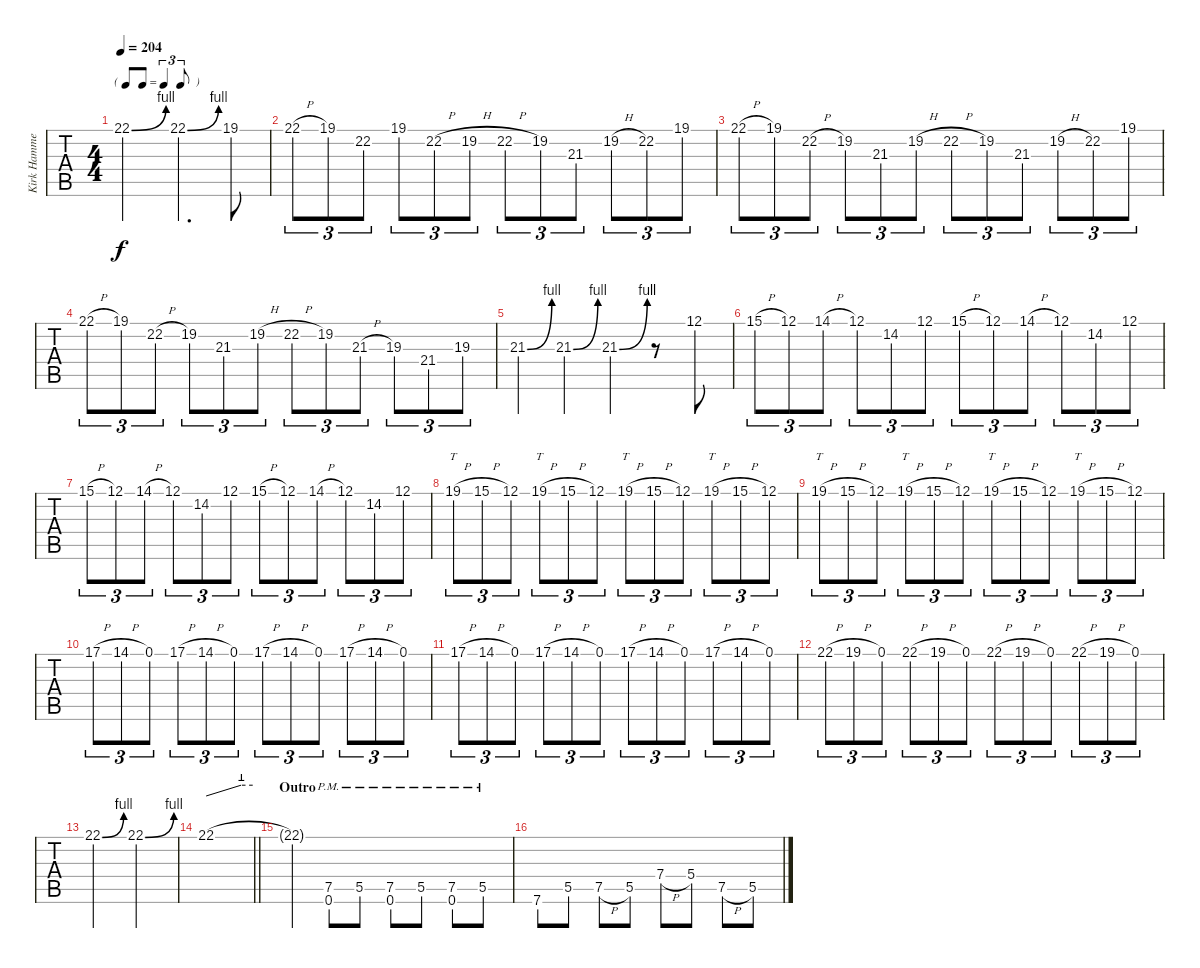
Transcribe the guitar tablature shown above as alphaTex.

\track ("Kirk Hammett" "Kirk Hamme") {instrument distortionguitar}
\staff {tabs}
\tuning (E4 B3 G3 D3 A2 E2) {hide}
\ts (4 4)
\tf triplet8th
\tempo 204
\clef g2
\ks c
22.1{be (bend 0 0 60 4)}.2{dy f} 22.1{be (bend 0 0 60 4)}.4{d} 19.1.8 |
22.1{h}.8{tu (3 2)} 19.1.8{tu (3 2)} 22.2.8{tu (3 2)} 19.1.8{tu (3 2)} 22.2{h}.8{tu (3 2)} 19.2{h}.8{tu (3 2)} 22.2{h}.8{tu (3 2)} 19.2.8{tu (3 2)} 21.3.8{tu (3 2)} 19.2{h}.8{tu (3 2)} 22.2.8{tu (3 2)} 19.1.8{tu (3 2)} |
22.1{h}.8{tu (3 2)} 19.1.8{tu (3 2)} 22.2{h}.8{tu (3 2)} 19.2.8{tu (3 2)} 21.3.8{tu (3 2)} 19.2{h}.8{tu (3 2)} 22.2{h}.8{tu (3 2)} 19.2.8{tu (3 2)} 21.3.8{tu (3 2)} 19.2{h}.8{tu (3 2)} 22.2.8{tu (3 2)} 19.1.8{tu (3 2)} |
22.1{h}.8{tu (3 2)} 19.1.8{tu (3 2)} 22.2{h}.8{tu (3 2)} 19.2.8{tu (3 2)} 21.3.8{tu (3 2)} 19.2{h}.8{tu (3 2)} 22.2{h}.8{tu (3 2)} 19.2.8{tu (3 2)} 21.3{h}.8{tu (3 2)} 19.3.8{tu (3 2)} 21.4.8{tu (3 2)} 19.3.8{tu (3 2)} |
21.3{be (bend 0 0 60 4)}.4 21.3{be (bend 0 0 60 4)}.4 21.3{be (bend 0 0 60 4)}.4 r.8 12.1.8 |
15.1{h}.8{tu (3 2)} 12.1.8{tu (3 2)} 14.1{h}.8{tu (3 2)} 12.1.8{tu (3 2)} 14.2.8{tu (3 2)} 12.1.8{tu (3 2)} 15.1{h}.8{tu (3 2)} 12.1.8{tu (3 2)} 14.1{h}.8{tu (3 2)} 12.1.8{tu (3 2)} 14.2.8{tu (3 2)} 12.1.8{tu (3 2)} |
15.1{h}.8{tu (3 2)} 12.1.8{tu (3 2)} 14.1{h}.8{tu (3 2)} 12.1.8{tu (3 2)} 14.2.8{tu (3 2)} 12.1.8{tu (3 2)} 15.1{h}.8{tu (3 2)} 12.1.8{tu (3 2)} 14.1{h}.8{tu (3 2)} 12.1.8{tu (3 2)} 14.2.8{tu (3 2)} 12.1.8{tu (3 2)} |
19.1{h}.8{tt tu (3 2)} 15.1{h}.8{tu (3 2)} 12.1.8{tu (3 2)} 19.1{h}.8{tt tu (3 2)} 15.1{h}.8{tu (3 2)} 12.1.8{tu (3 2)} 19.1{h}.8{tt tu (3 2)} 15.1{h}.8{tu (3 2)} 12.1.8{tu (3 2)} 19.1{h}.8{tt tu (3 2)} 15.1{h}.8{tu (3 2)} 12.1.8{tu (3 2)} |
19.1{h}.8{tt tu (3 2)} 15.1{h}.8{tu (3 2)} 12.1.8{tu (3 2)} 19.1{h}.8{tt tu (3 2)} 15.1{h}.8{tu (3 2)} 12.1.8{tu (3 2)} 19.1{h}.8{tt tu (3 2)} 15.1{h}.8{tu (3 2)} 12.1.8{tu (3 2)} 19.1{h}.8{tt tu (3 2)} 15.1{h}.8{tu (3 2)} 12.1.8{tu (3 2)} |
17.1{h}.8{tu (3 2)} 14.1{h}.8{tu (3 2)} 0.1.8{tu (3 2)} 17.1{h}.8{tu (3 2)} 14.1{h}.8{tu (3 2)} 0.1.8{tu (3 2)} 17.1{h}.8{tu (3 2)} 14.1{h}.8{tu (3 2)} 0.1.8{tu (3 2)} 17.1{h}.8{tu (3 2)} 14.1{h}.8{tu (3 2)} 0.1.8{tu (3 2)} |
17.1{h}.8{tu (3 2)} 14.1{h}.8{tu (3 2)} 0.1.8{tu (3 2)} 17.1{h}.8{tu (3 2)} 14.1{h}.8{tu (3 2)} 0.1.8{tu (3 2)} 17.1{h}.8{tu (3 2)} 14.1{h}.8{tu (3 2)} 0.1.8{tu (3 2)} 17.1{h}.8{tu (3 2)} 14.1{h}.8{tu (3 2)} 0.1.8{tu (3 2)} |
22.1{h}.8{tu (3 2)} 19.1{h}.8{tu (3 2)} 0.1.8{tu (3 2)} 22.1{h}.8{tu (3 2)} 19.1{h}.8{tu (3 2)} 0.1.8{tu (3 2)} 22.1{h}.8{tu (3 2)} 19.1{h}.8{tu (3 2)} 0.1.8{tu (3 2)} 22.1{h}.8{tu (3 2)} 19.1{h}.8{tu (3 2)} 0.1.8{tu (3 2)} |
22.1{be (bend 0 0 60 4)}.2 22.1{be (bend 0 0 60 4)}.2 |
\barLineRight lightlight
22.1.1{tbe (custom default 0 0 45 4 60 4)} |
\section ("" "Outro")
22.1{t}.4{volume 13} (7.5{pm} 0.6{pm}).8 5.5{pm}.8 (7.5{pm} 0.6{pm}).8 5.5{pm}.8 (7.5{pm} 0.6{pm}).8 5.5{pm}.8 |
7.6.8 5.5.8 7.5{h}.8 5.5.8 7.4{h}.8 5.4.8 7.5{h}.8 5.5.8
